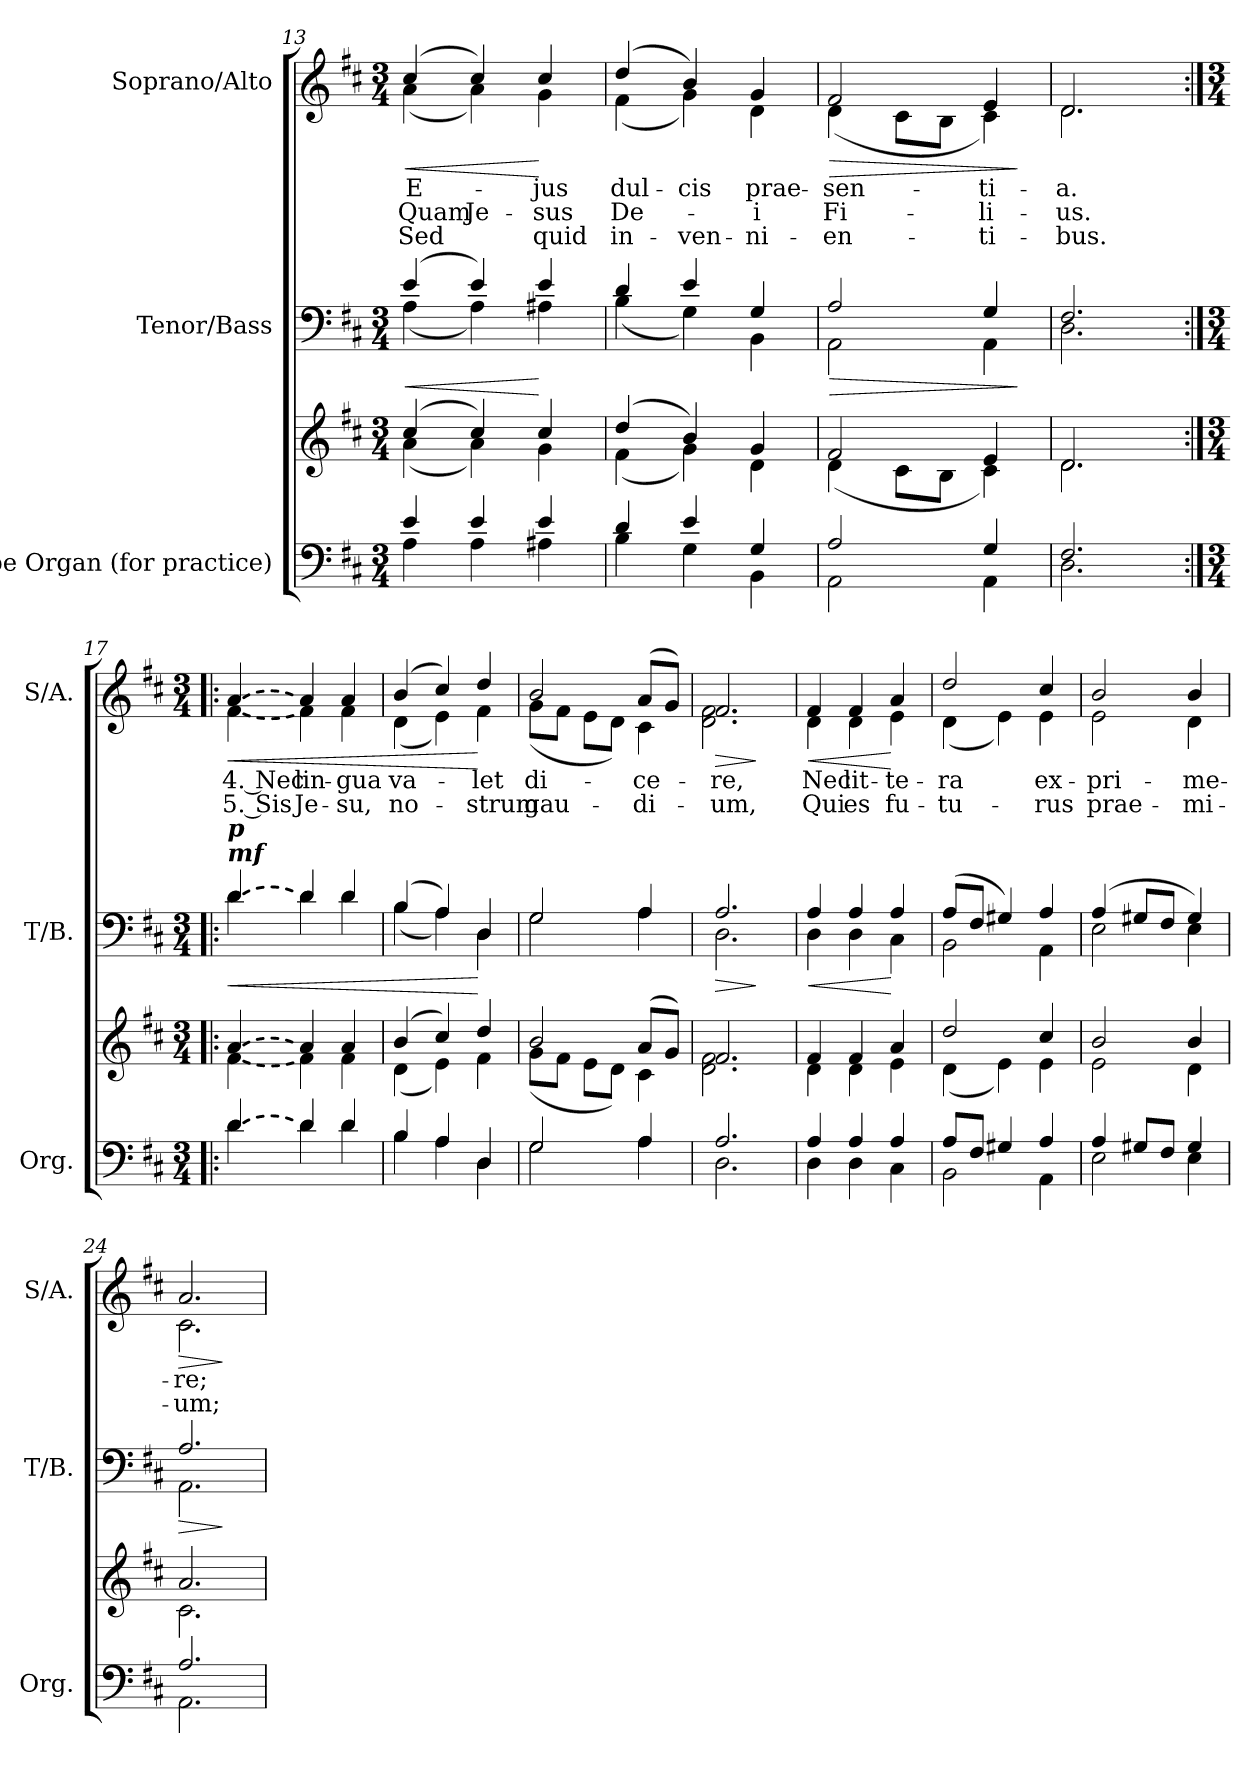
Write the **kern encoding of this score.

**kern	**kern	**kern	**dynam	**kern	**text	**text	**text	**dynam
*part3	*part3	*part2	*part2	*part1	*part1	*part1	*part1	*part1
*staff4	*staff3	*staff2	*staff2	*staff1	*staff1	*staff1	*staff1	*staff1
*I"Pipe Organ (for practice)	*	*I"Tenor/Bass	*	*I"Soprano/Alto	*	*	*	*
*I'Org.	*	*I'T/B.	*	*I'S/A.	*	*	*	*
!!LO:PB:g=z
*clefF4	*clefG2	*clefF4	*	*clefG2	*	*	*	*
*k[f#c#]	*k[f#c#]	*k[f#c#]	*	*k[f#c#]	*	*	*	*
*M3/4	*M3/4	*M3/4	*	*M3/4	*	*	*	*
=13	=13	=13	=13	=13	=13	=13	=13	=13
*^	*^	*	*	*	*	*	*	*
!	!	!	!	!	!LO:HP:b	!	!LO:LY:b	!LO:LY:b	!LO:LY:b	!LO:HP:b
*	*	*	*	*^	*	*^	*	*	*	*
4e/	4A\	(>4cc#/	(<4a\	(>4e/	(<4A\	<	(>4cc#/	(<4a\	E-	Quam	Sed	<
!	!	!	!	!	!	!	!	!	!	!LO:LY:b	!	!
4e/	4A\	4cc#/)	4a\)	4e/)	4A\)	.	4cc#/)	4a\)	.	Je-	.	.
!	!	!	!	!	!	!	!	!	!LO:LY:b	!LO:LY:b	!LO:LY:b	!
4e/	4A#X\	4cc#/	4g\	4e/	4A#X\	[	4cc#/	4g\	-jus	-sus	quid	[
=14	=14	=14	=14	=14	=14	=14	=14	=14	=14	=14	=14	=14
!	!	!	!	!	!	!	!	!	!LO:LY:b	!LO:LY:b	!LO:LY:b	!
4d/	4B\	(>4dd/	(<4f#\	4d/	(<4B\	.	(>4dd/	(<4f#\	dul-	De-	in-	.
!	!	!	!	!	!	!	!	!	!LO:LY:b	!	!LO:LY:b	!
4e/	4G\	4b/)	4g\)	4e/	4G\)	.	4b/)	4g\)	-cis	.	-ven-	.
!	!	!	!	!	!	!	!	!	!LO:LY:b	!LO:LY:b	!LO:LY:b	!
4G/	4BB\	4g/	4d\	4G/	4BB\	.	4g/	4d\	prae-	-i	-ni-	.
=15	=15	=15	=15	=15	=15	=15	=15	=15	=15	=15	=15	=15
!	!	!	!	!	!	!LO:HP:b	!	!	!LO:LY:b	!LO:LY:b	!LO:LY:b	!LO:HP:b
2A/	2AA\	2f#/	(<4d\	2A/	2AA\	>	2f#/	(<4d\	-sen-	Fi-	-en-	>
.	.	.	8c#\L	.	.	.	.	8c#\L	.	.	.	.
.	.	.	8B\J	.	.	.	.	8B\J	.	.	.	.
!	!	!	!	!	!	!	!	!	!LO:LY:b	!LO:LY:b	!LO:LY:b	!
4G/	4AA\	4e/	4c#\)	4G/	4AA\	.	4e/	4c#\)	-ti-	-li-	-ti-	.
*v	*v	*	*	*v	*v	*	*v	*v	*	*	*	*
*	*v	*v	*	*	*	*	*	*	*
.	.	.	]	.	.	.	.	]
=16	=16	=16	=16	=16	=16	=16	=16	=16
*^	*^	*^	*	*	*	*	*	*
!	!	!	!	!	!	!	!	!LO:LY:b	!LO:LY:b	!LO:LY:b	!
*	*	*	*	*	*	*	*^	*	*	*	*
2.F#/	2.D\	2.d/	2.d\	2.F#/	2.D\	.	2.d/	2.d\	-a.	-us.	-bus.	.
!!LO:LB:g=z	!!
=17:|!|:	=17:|!|:	=17:|!|:	=17:|!|:	=17:|!|:	=17:|!|:	=17:|!|:	=17:|!|:	=17:|!|:	=17:|!|:	=17:|!|:	=17:|!|:	=17:|!|:
*M3/4	*	*M3/4	*	*M3/4	*	*	*M3/4	*	*	*	*	*
!	!	!	!	!LO:TX:a:Bi:t=mf	!	!	!	!	!	!	!	!
!	!	!	!	!LO:TX:a:Bi:t=p	!	!	!	!	!	!	!	!
!LO:T:dash	!	!LO:T:dash	!LO:T:dash	!LO:T:dash	!	!LO:HP:b	!LO:T:dash	!LO:T:dash	!LO:LY:b	!LO:LY:b	!	!LO:HP:b
[4d/	4d\	[4a/	[4f#\	[4d/	4d\	<	[4a/	[4f#\	4. Nec	5. Sis	.	<
!	!	!	!	!	!	!	!	!	!LO:LY:b	!LO:LY:b	!	!
4d/]	4d\	4a/]	4f#\]	4d/]	4d\	.	4a/]	4f#\]	lin-	Je-	.	.
!	!	!	!	!	!	!	!	!	!LO:LY:b	!LO:LY:b	!	!
4d/	4d\	4a/	4f#\	4d/	4d\	.	4a/	4f#\	-gua	-su,	.	.
=18	=18	=18	=18	=18	=18	=18	=18	=18	=18	=18	=18	=18
!	!	!	!	!	!	!	!	!	!LO:LY:b	!LO:LY:b	!	!
4B/	4B\	(>4b/	(<4d\	(>4B/	(<4B\	.	(>4b/	(<4d\	va-	no-	.	.
4A/	4A\	4cc#/)	4e\)	4A/)	4A\)	.	4cc#/)	4e\)	.	.	.	.
!	!	!	!	!	!	!	!	!	!LO:LY:b	!LO:LY:b	!	!
4D/	4D\	4dd/	4f#\	4D/	4D\	[	4dd/	4f#\	-let	-strum	.	[
=19	=19	=19	=19	=19	=19	=19	=19	=19	=19	=19	=19	=19
!	!	!	!	!	!	!	!	!	!LO:LY:b	!LO:LY:b	!	!
2G/	2G\	2b/	(<8g\L	2G/	2G\	.	2b/	(<8g\L	di-	gau-	.	.
.	.	.	8f#\J	.	.	.	.	8f#\J	.	.	.	.
.	.	.	8e\L	.	.	.	.	8e\L	.	.	.	.
.	.	.	8d\J)	.	.	.	.	8d\J)	.	.	.	.
!	!	!	!	!	!	!	!	!	!LO:LY:b	!LO:LY:b	!	!
4A/	4A\	(>8a/L	4c#\	4A/	4A\	.	(>8a/L	4c#\	-ce-	-di-	.	.
.	.	8g/J)	.	.	.	.	8g/J)	.	.	.	.	.
=20	=20	=20	=20	=20	=20	=20	=20	=20	=20	=20	=20	=20
!	!	!	!	!	!	!LO:HP:b	!	!	!LO:LY:b	!LO:LY:b	!	!LO:HP:b
2.A/	2.D\	2.f#/	2.d\ 2.f#\	2.A/	2.D\	>	2.f#/	2.d\ 2.f#\	-re,	-um,	.	>
*v	*v	*	*	*v	*v	*	*v	*v	*	*	*	*
*	*v	*v	*	*	*	*	*	*	*
.	.	.	]	.	.	.	.	]
=21	=21	=21	=21	=21	=21	=21	=21	=21
*^	*^	*	*	*	*	*	*	*
!	!	!	!	!	!LO:HP:b	!	!LO:LY:b	!LO:LY:b	!	!LO:HP:b
*	*	*	*	*^	*	*^	*	*	*	*
4A/	4D\	4f#/	4d\	4A/	4D\	<	4f#/	4d\	Nec	Qui	.	<
!	!	!	!	!	!	!	!	!	!LO:LY:b	!LO:LY:b	!	!
4A/	4D\	4f#/	4d\	4A/	4D\	.	4f#/	4d\	lit-	es	.	.
!	!	!	!	!	!	!	!	!	!LO:LY:b	!LO:LY:b	!	!
4A/	4C#\	4a/	4e\	4A/	4C#\	[	4a/	4e\	-te-	fu-	.	[
=22	=22	=22	=22	=22	=22	=22	=22	=22	=22	=22	=22	=22
!	!	!	!	!	!	!	!	!	!LO:LY:b	!LO:LY:b	!	!
8A/L	2BB\	2dd/	(<4d\	(>8A/L	2BB\	.	2dd/	(<4d\	-ra	-tu-	.	.
8F#/J	.	.	.	8F#/J	.	.	.	.	.	.	.	.
4G#X/	.	.	4e\)	4G#X/)	.	.	.	4e\)	.	.	.	.
!	!	!	!	!	!	!	!	!	!LO:LY:b	!LO:LY:b	!	!
4A/	4AA\	4cc#/	4e\	4A/	4AA\	.	4cc#/	4e\	ex-	-rus	.	.
!!LO:PB:g=z	!!
=23	=23	=23	=23	=23	=23	=23	=23	=23	=23	=23	=23	=23
!	!	!	!	!	!	!	!	!	!LO:LY:b	!LO:LY:b	!	!
4A/	2E\	2b/	2e\	(>4A/	2E\	.	2b/	2e\	-pri-	prae-	.	.
8G#X/L	.	.	.	8G#X/L	.	.	.	.	.	.	.	.
8F#/J	.	.	.	8F#/J	.	.	.	.	.	.	.	.
!	!	!	!	!	!	!	!	!	!LO:LY:b	!LO:LY:b	!	!
4G#/	4E\	4b/	4d\	4G#/)	4E\	.	4b/	4d\	-me-	-mi-	.	.
=24	=24	=24	=24	=24	=24	=24	=24	=24	=24	=24	=24	=24
!	!	!	!	!	!	!LO:HP:b	!	!	!LO:LY:b	!LO:LY:b	!	!LO:HP:b
2.A/	2.AA\	2.a/	2.c#\	2.A/	2.AA\	>	2.a/	2.c#\	-re;	-um;	.	>
*v	*v	*	*	*v	*v	*	*v	*v	*	*	*	*
*	*v	*v	*	*	*	*	*	*	*
.	.	.	]	.	.	.	.	]
=	=	=	=	=	=	=	=	=
*-	*-	*-	*-	*-	*-	*-	*-	*-
